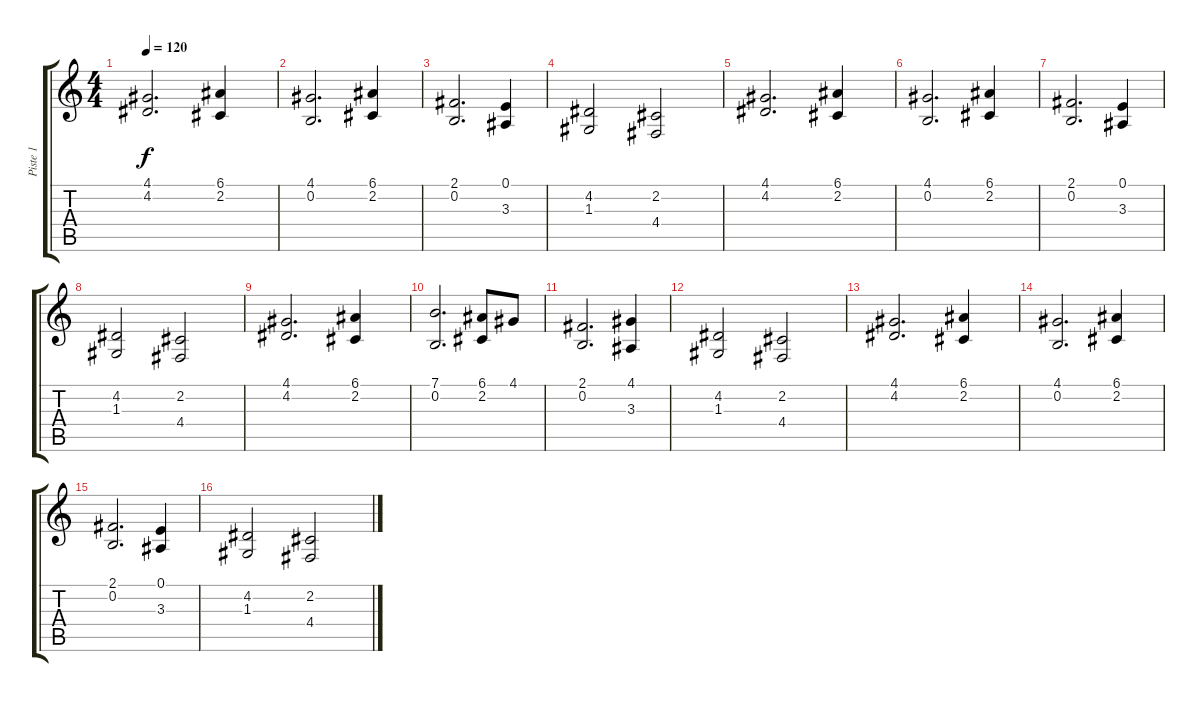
\track ("Piste 1" "Piste 1") {instrument pad4choir}
\staff {score tabs}
\tuning (E4 B3 G3 D3 A2 E2) {hide}
\ts (4 4)
\tempo 120
\clef g2
\ks c
(4.1 4.2).2{d dy f} (6.1 2.2).4 |
(4.1 0.2).2{d} (6.1 2.2).4 |
(2.1 0.2).2{d} (0.1 3.3).4 |
(4.2 1.3).2 (2.2 4.4).2 |
(4.1 4.2).2{d} (6.1 2.2).4 |
(4.1 0.2).2{d} (6.1 2.2).4 |
(2.1 0.2).2{d} (0.1 3.3).4 |
(4.2 1.3).2 (2.2 4.4).2 |
(4.1 4.2).2{d} (6.1 2.2).4 |
(7.1 0.2).2{d} (6.1 2.2).8 4.1.8 |
(2.1 0.2).2{d} (4.1 3.3).4 |
(4.2 1.3).2 (2.2 4.4).2 |
(4.1 4.2).2{d} (6.1 2.2).4 |
(4.1 0.2).2{d} (6.1 2.2).4 |
(2.1 0.2).2{d} (0.1 3.3).4 |
(4.2 1.3).2 (2.2 4.4).2
